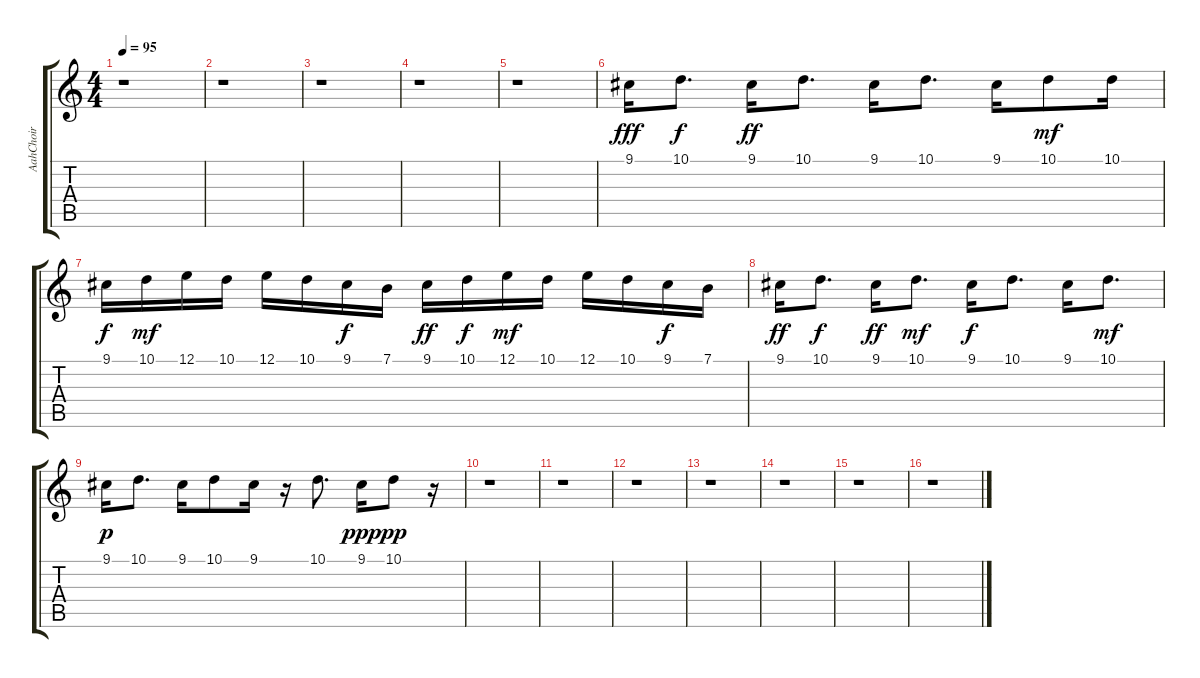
\track ("AahChoir" "AahChoir") {instrument pad4choir}
\staff {score tabs}
\tuning (E4 B3 G3 D3 A2 E2) {hide}
\ts (4 4)
\tempo 95
\clef g2
\ks c
r.1{dy fff} |
r.1 |
r.1 |
r.1 |
r.1 |
9.1.16 10.1.8{d dy f} 9.1.16{dy ff} 10.1.8{d} 9.1.16 10.1.8{d} 9.1.16 10.1.8{dy mf} 10.1.16 |
9.1.16{dy f} 10.1.16{dy mf} 12.1.16 10.1.16 12.1.16 10.1.16 9.1.16{dy f} 7.1.16 9.1.16{dy ff} 10.1.16{dy f} 12.1.16{dy mf} 10.1.16 12.1.16 10.1.16 9.1.16{dy f} 7.1.16 |
9.1.16{dy ff} 10.1.8{d dy f} 9.1.16{dy ff} 10.1.8{d dy mf} 9.1.16{dy f} 10.1.8{d} 9.1.16 10.1.8{d dy mf} |
9.1.16{dy p} 10.1.8{d} 9.1.16 10.1.8 9.1.16 r.16 10.1.8{d} 9.1.16{dy ppp} 10.1.8{dy pp} r.16 |
r.1 |
r.1 |
r.1 |
r.1 |
r.1 |
r.1 |
r.1
